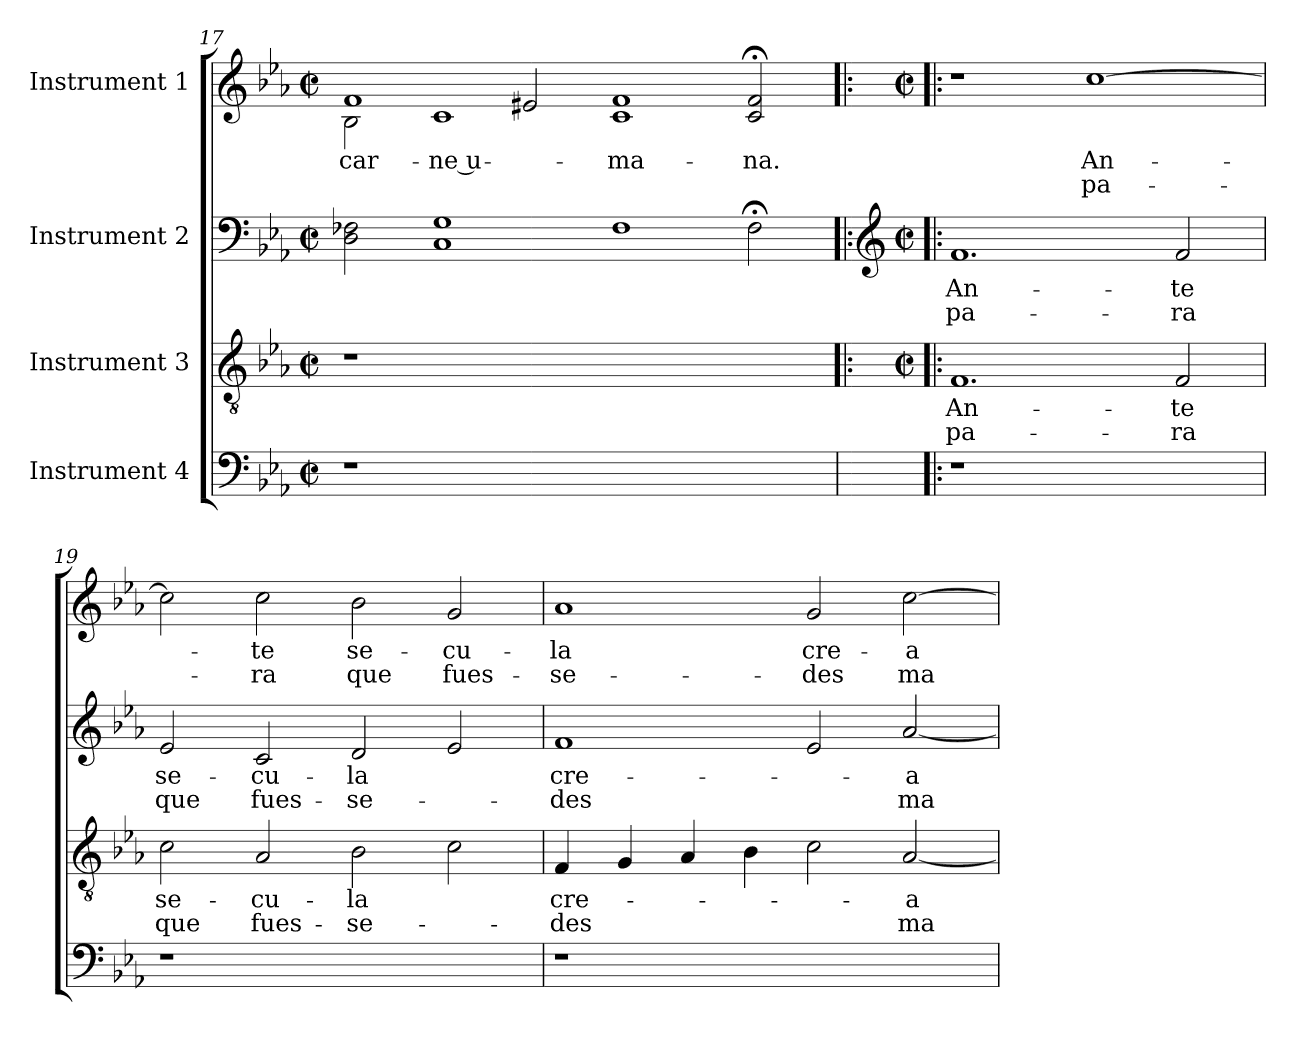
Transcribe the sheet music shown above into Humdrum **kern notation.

**kern	**kern	**text	**text	**kern	**text	**text	**kern	**text	**text
*part4	*part3	*part3	*part3	*part2	*part2	*part2	*part1	*part1	*part1
*staff4	*staff3	*staff3	*staff3	*staff2	*staff2	*staff2	*staff1	*staff1	*staff1
*I"Instrument 4	*I"Instrument 3	*	*	*I"Instrument 2	*	*	*I"Instrument 1	*	*
*clefF4	*clefGv2	*	*	*clefF4	*	*	*clefG2	*	*
*k[b-e-a-]	*k[b-e-a-]	*	*	*k[b-e-a-]	*	*	*k[b-e-a-]	*	*
*E-:	*E-:	*	*	*E-:	*	*	*E-:	*	*
*M2/2	*M2/2	*	*	*M2/2	*	*	*M2/2	*	*
*met(c|)	*met(c|)	*	*	*met(c|)	*	*	*met(c|)	*	*
=17	=17	=17	=17	=17	=17	=17	=17	=17	=17
!	!	!	!	!	!	!	!	!LO:LY:b:cj	!
*	*	*	*	*	*	*	*^	*	*
1r	1r	.	.	2F-\ 2D\	.	.	1f	2B-\	car-	.
!	!	!	!	!	!	!	!	!	!LO:LY:b:rj	!
.	.	.	.	1G 1C	.	.	.	1c	-ne u-	.
0ryy	0ryy	.	.	.	.	.	2e#/	.	.	.
!	!	!	!	!	!	!	!	!	!LO:LY:b:cj	!
.	.	.	.	1F-	.	.	1f 1c	1.ryy	-ma-	.
!	!	!	!	!	!	!	!	!	!LO:LY:b:cj	!
.	.	.	.	2F-;\	.	.	2f/;< 2c/;<	.	-na.	.
*	*	*	*	*	*	*	*v	*v	*	*
!!LO:LB:g=z
=18	=18!|:	=18!|:	=18!|:	=18!|:	=18!|:	=18!|:	=18!|:	=18!|:	=18!|:
*	*	*	*	*clefG2	*	*	*	*	*
*	*M2/2	*	*	*M2/2	*	*	*M2/2	*	*
*	*met(c|)	*	*	*met(c|)	*	*	*met(c|)	*	*
!	!	!LO:LY:b:cj	!LO:LY:b:cj	!	!LO:LY:b:cj	!LO:LY:b:cj	!	!	!
1r	1.F	An-	-pa-	1.f	An-	-pa-	1r	.	.
!	!	!	!	!	!	!	!	!LO:LY:b:cj	!LO:LY:b:cj
1ryy	.	.	.	.	.	.	[>1cc	An-	-pa-
!	!	!LO:LY:b:cj	!LO:LY:b:cj	!	!LO:LY:b:cj	!LO:LY:b:cj	!	!	!
.	2F/	-te	ra	2f/	-te	ra	.	.	.
=19	=19	=19	=19	=19	=19	=19	=19	=19	=19
!	!	!LO:LY:b:cj	!LO:LY:b:cj	!	!LO:LY:b:cj	!LO:LY:b:cj	!	!	!
1r	2c\	se-	-que	2e-/	se-	-que	2cc\]	.	.
!	!	!LO:LY:b:cj	!LO:LY:b:cj	!	!LO:LY:b:cj	!LO:LY:b:cj	!	!LO:LY:b:cj	!LO:LY:b:cj
.	2A-/	cu-	-fues-	2c/	cu-	-fues-	2cc\	-te	ra
!	!	!LO:LY:b:cj	!LO:LY:b:cj	!	!LO:LY:b:cj	!LO:LY:b:cj	!	!LO:LY:b:cj	!LO:LY:b:cj
1ryy	2B-\	-la	se-	2d/	-la	se-	2b-\	se-	-que
!	!	!	!	!	!	!	!	!LO:LY:b:cj	!LO:LY:b:cj
.	2c\	.	.	2e-/	.	.	2g/	cu-	-fues-
=20	=20	=20	=20	=20	=20	=20	=20	=20	=20
!	!	!LO:LY:b	!LO:LY:b:cj	!	!LO:LY:b:cj	!LO:LY:b:cj	!	!LO:LY:b:cj	!LO:LY:b:cj
1r	4F/	-cre-	-des	1f	-cre-	-des	1a-	-la	se-
.	4G/	.	.	.	.	.	.	.	.
.	4A-/	.	.	.	.	.	.	.	.
.	4B-\	.	.	.	.	.	.	.	.
!	!	!	!	!	!	!	!	!LO:LY:b:cj	!LO:LY:b:cj
1ryy	2c\	.	.	2e-/	.	.	2g/	-cre-	-des
!	!	!LO:LY:b:cj	!LO:LY:b	!	!LO:LY:b:cj	!LO:LY:b	!	!LO:LY:b:cj	!LO:LY:b
.	[<2A-/	a-	-ma-	[<2a-/	a-	-ma-	[>2cc\	a-	-ma-
=	=	=	=	=	=	=	=	=	=
*-	*-	*-	*-	*-	*-	*-	*-	*-	*-
